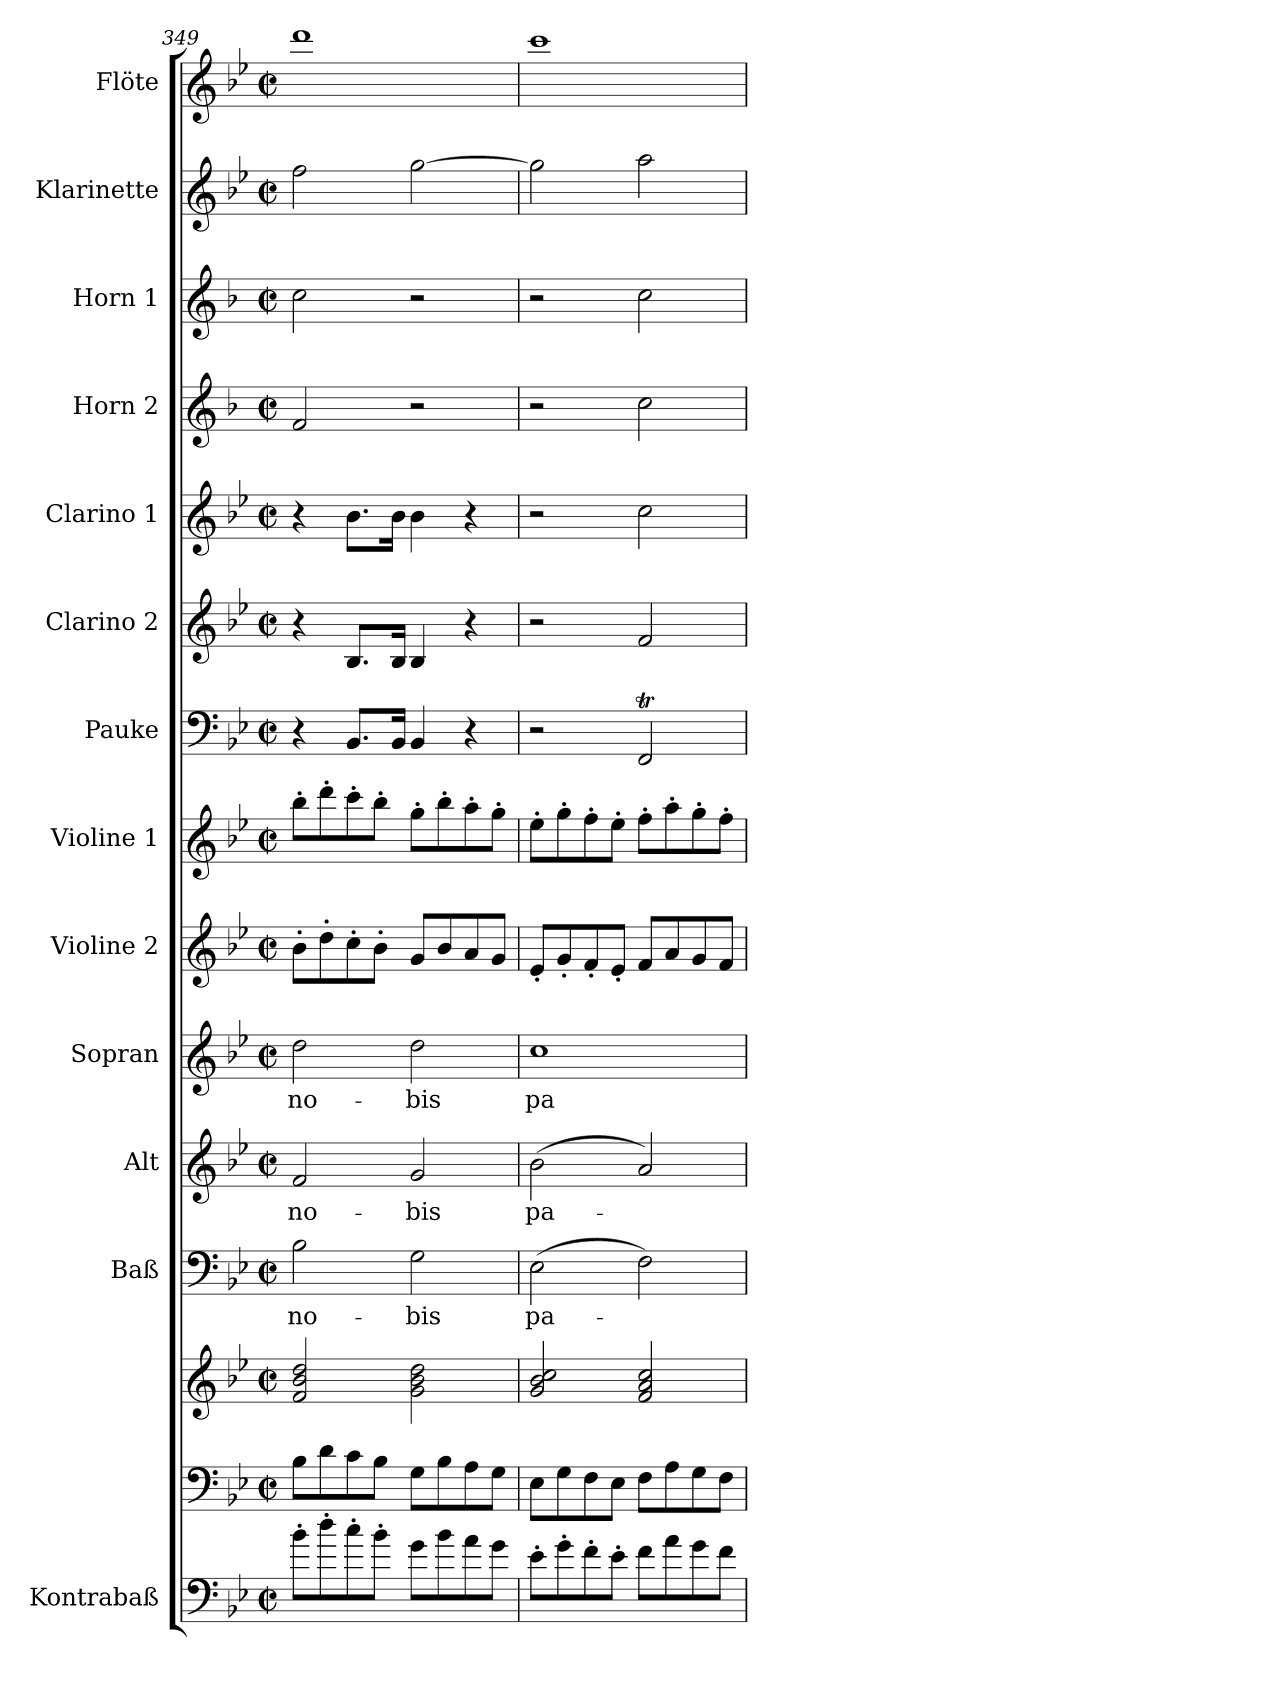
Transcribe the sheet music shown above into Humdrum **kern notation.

**kern	**kern	**kern	**kern	**text	**kern	**text	**kern	**text	**kern	**kern	**kern	**kern	**kern	**kern	**kern	**kern	**kern
*part14	*part13	*part13	*part12	*part12	*part11	*part11	*part10	*part10	*part9	*part8	*part7	*part6	*part5	*part4	*part3	*part2	*part1
*staff15	*staff14	*staff13	*staff12	*staff12	*staff11	*staff11	*staff10	*staff10	*staff9	*staff8	*staff7	*staff6	*staff5	*staff4	*staff3	*staff2	*staff1
*I"Kontrabaß	*	*	*I"Baß	*	*I"Alt	*	*I"Sopran	*	*I"Violine 2	*I"Violine 1	*I"Pauke	*I"Clarino 2	*I"Clarino 1	*I"Horn 2	*I"Horn 1	*I"Klarinette	*I"Flöte
*I'Kb	*	*	*I'Baß	*	*I'Alt	*	*I'Sop	*	*I'Vln. 2	*I'Vln. 1	*I'Pk.	*	*	*I'Hrn. 2	*I'Hrn. 1	*	*I'Fl.
*clefF4	*clefF4	*clefG2	*clefF4	*	*clefG2	*	*clefG2	*	*clefG2	*clefG2	*clefF4	*clefG2	*clefG2	*clefG2	*clefG2	*clefG2	*clefG2
*ITrd7c12	*	*	*	*	*	*	*	*	*	*	*	*ITrd7c12	*ITrd7c12	*ITrd4c7	*ITrd4c7	*	*
*k[b-e-]	*k[b-e-]	*k[b-e-]	*k[b-e-]	*	*k[b-e-]	*	*k[b-e-]	*	*k[b-e-]	*k[b-e-]	*k[b-e-]	*k[b-e-]	*k[b-e-]	*k[b-e-]	*k[b-e-]	*k[b-e-]	*k[b-e-]
*B-:	*B-:	*B-:	*B-:	*	*B-:	*	*B-:	*	*B-:	*B-:	*B-:	*B-:	*B-:	*B-:	*B-:	*B-:	*B-:
*M2/2	*M2/2	*M2/2	*M2/2	*	*M2/2	*	*M2/2	*	*M2/2	*M2/2	*M2/2	*M2/2	*M2/2	*M2/2	*M2/2	*M2/2	*M2/2
*met(c|)	*met(c|)	*met(c|)	*met(c|)	*	*met(c|)	*	*met(c|)	*	*met(c|)	*met(c|)	*met(c|)	*met(c|)	*met(c|)	*met(c|)	*met(c|)	*met(c|)	*met(c|)
=349	=349	=349	=349	=349	=349	=349	=349	=349	=349	=349	=349	=349	=349	=349	=349	=349	=349
!	!	!	!	!LO:LY:b	!	!LO:LY:b	!	!LO:LY:b	!	!	!	!	!	!	!	!	!
8B-'>\L	8B-\L	2f/ 2b-/ 2dd/	2B-\	no-	2f/	no-	2dd\	no-	8b-'>\L	8bb-'>\L	4r	4r	4r	2B-/	2f\	2ff\	1ddd
8d'>\	8d\	.	.	.	.	.	.	.	8dd'>\	8ddd'>\	.	.	.	.	.	.	.
8c'>\	8c\	.	.	.	.	.	.	.	8cc'>\	8ccc'>\	8.BB-/L	8.BB-/L	8.B-\L	.	.	.	.
8B-'>\J	8B-\J	.	.	.	.	.	.	.	8b-'>\J	8bb-'>\J	.	.	.	.	.	.	.
.	.	.	.	.	.	.	.	.	.	.	16BB-/Jk	16BB-/Jk	16B-\Jk	.	.	.	.
!	!	!	!	!LO:LY:b	!	!LO:LY:b	!	!LO:LY:b	!	!	!	!	!	!	!	!	!
8G\L	8G\L	2g\ 2b-\ 2dd\	2G\	-bis	2g/	-bis	2dd\	-bis	8g/L	8gg'>\L	4BB-/	4BB-/	4B-\	2r	2r	[2gg\	.
8B-\	8B-\	.	.	.	.	.	.	.	8b-/	8bb-'>\	.	.	.	.	.	.	.
8A\	8A\	.	.	.	.	.	.	.	8a/	8aa'>\	4r	4r	4r	.	.	.	.
8G\J	8G\J	.	.	.	.	.	.	.	8g/J	8gg'>\J	.	.	.	.	.	.	.
=350	=350	=350	=350	=350	=350	=350	=350	=350	=350	=350	=350	=350	=350	=350	=350	=350	=350
!	!	!	!	!LO:LY:b	!	!LO:LY:b	!	!LO:LY:b	!	!	!	!	!	!	!	!	!
8E-'>\L	8E-\L	2g/ 2b-/ 2cc/	(>2E-\	pa-	(>2b-\	pa-	1cc	pa-	8e-'</L	8ee-'>\L	2r	2r	2r	2r	2r	2gg\]	1ccc
8G'>\	8G\	.	.	.	.	.	.	.	8g'</	8gg'>\	.	.	.	.	.	.	.
8F'>\	8F\	.	.	.	.	.	.	.	8f'</	8ff'>\	.	.	.	.	.	.	.
8E-'>\J	8E-\J	.	.	.	.	.	.	.	8e-'</J	8ee-'>\J	.	.	.	.	.	.	.
8F\L	8F\L	2f/ 2a/ 2cc/	2F\)	.	2a/)	.	.	.	8f/L	8ff'>\L	2FFT/	2F/	2c\	2f\	2f\	2aa\	.
8A\	8A\	.	.	.	.	.	.	.	8a/	8aa'>\	.	.	.	.	.	.	.
8G\	8G\	.	.	.	.	.	.	.	8g/	8gg'>\	.	.	.	.	.	.	.
8F\J	8F\J	.	.	.	.	.	.	.	8f/J	8ff'>\J	.	.	.	.	.	.	.
=	=	=	=	=	=	=	=	=	=	=	=	=	=	=	=	=	=
*-	*-	*-	*-	*-	*-	*-	*-	*-	*-	*-	*-	*-	*-	*-	*-	*-	*-
